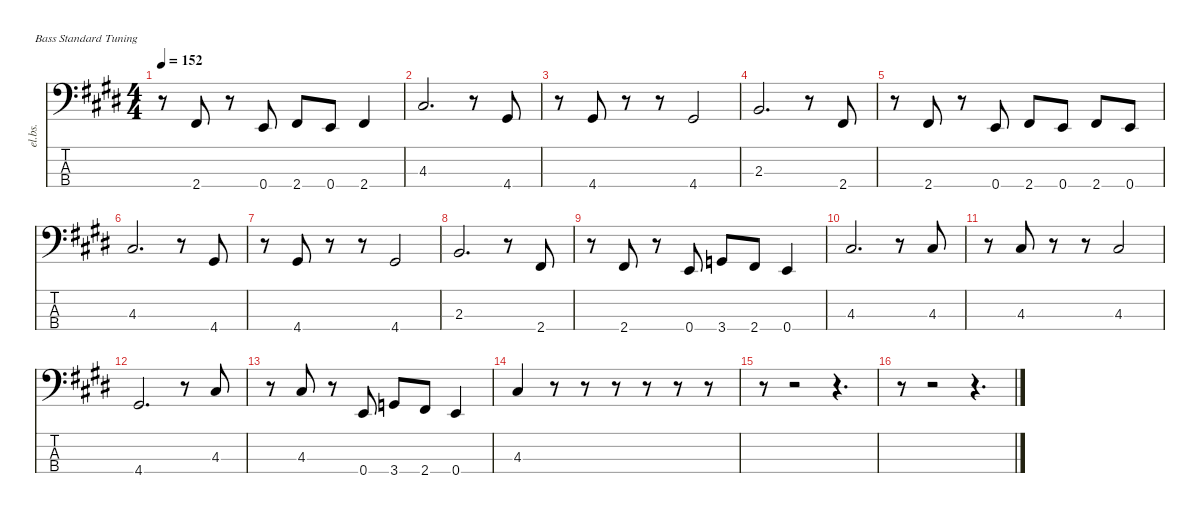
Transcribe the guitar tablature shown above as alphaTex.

\defaultSystemsLayout 4
\hideDynamics
\bracketExtendMode nobrackets
\otherSystemsTrackNameOrientation horizontal
\track ("Bass" "el.bs.") {instrument electricbasspick}
\staff {score tabs}
\tuning (G2 D2 A1 E1)
\ts (4 4)
\tempo 152
\clef f4
\ks c#minor
r.8{dy f} 2.4{acc #}.8 r.8 0.4{acc forcenatural}.8 2.4{acc #}.8 0.4{acc forcenatural}.8 2.4{acc #}.4 |
4.3{acc #}.2{d} r.8 4.4{acc #}.8 |
r.8 4.4{acc #}.8 r.8 r.8 4.4{acc #}.2 |
2.3{acc forcenatural}.2{d} r.8 2.4{acc #}.8 |
r.8 2.4{acc #}.8 r.8 0.4{acc forcenatural}.8 2.4{acc #}.8 0.4{acc forcenatural}.8 2.4{acc #}.8 0.4{acc forcenatural}.8 |
4.3{acc #}.2{d} r.8 4.4{acc #}.8 |
r.8 4.4{acc #}.8 r.8 r.8 4.4{acc #}.2 |
2.3{acc forcenatural}.2{d} r.8 2.4{acc #}.8 |
r.8 2.4{acc #}.8 r.8 0.4{acc forcenatural}.8 3.4{acc forcenatural}.8 2.4{acc #}.8 0.4{acc forcenatural}.4 |
4.3{acc #}.2{d} r.8 4.3{acc #}.8 |
r.8 4.3{acc #}.8 r.8 r.8 4.3{acc #}.2 |
4.4{acc #}.2{d} r.8 4.3{acc #}.8 |
r.8 4.3{acc #}.8 r.8 0.4{acc forcenatural}.8 3.4{acc forcenatural}.8 2.4{acc #}.8 0.4{acc forcenatural}.4 |
4.3{acc #}.4 r.8 r.8 r.8 r.8 r.8 r.8 |
r.8 r.2 r.4{d} |
r.8 r.2 r.4{d}
